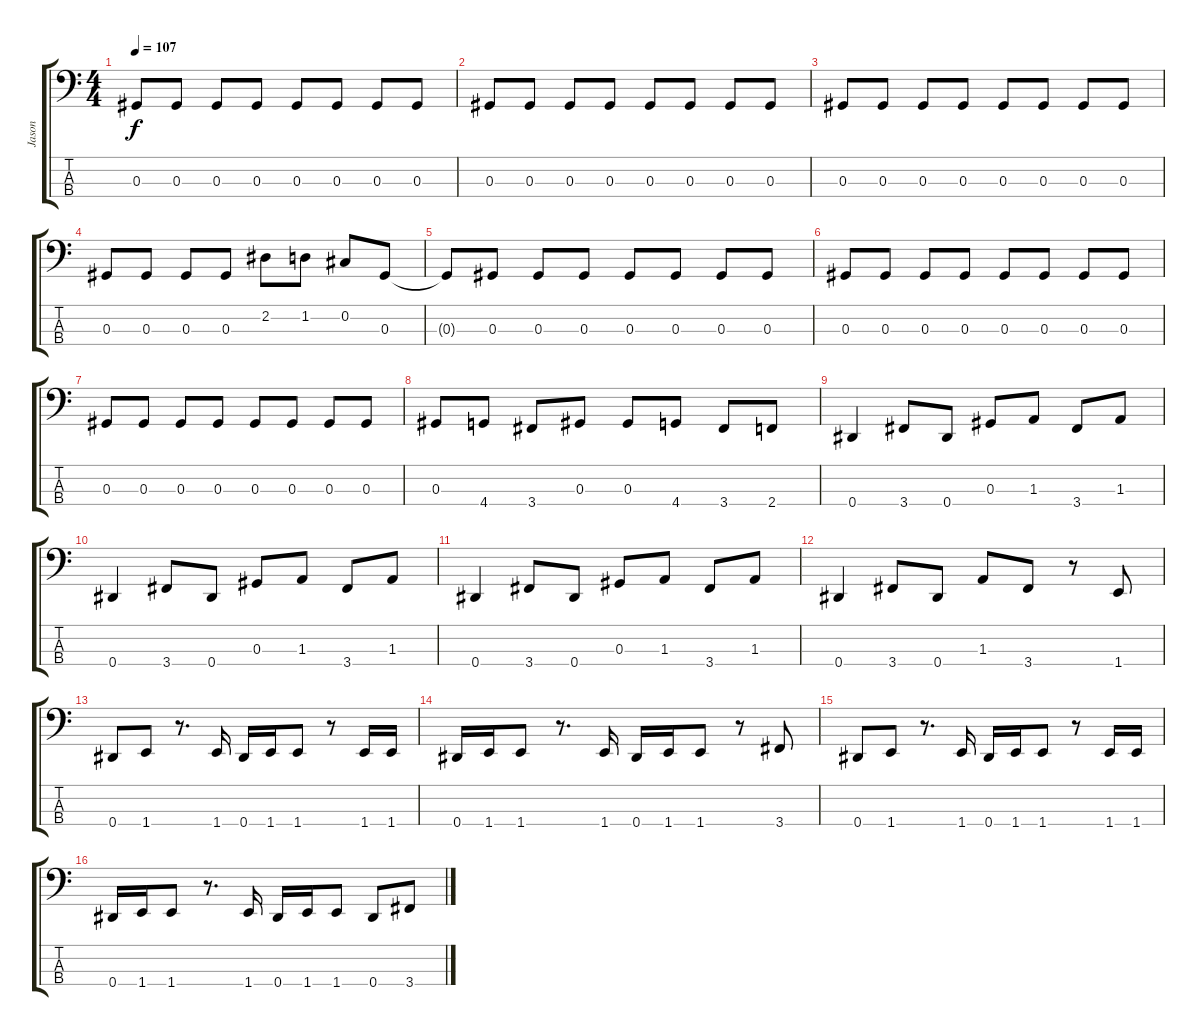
\track ("Jason" "Jason") {instrument electricbassfinger}
\staff {score tabs}
\tuning (Gb2 Db2 Ab1 Eb1) {hide}
\ts (4 4)
\tempo 107
\clef f4
\ks c
0.3{t}.8{dy f} 0.3.8 0.3.8 0.3.8 0.3.8 0.3.8 0.3.8 0.3.8 |
0.3.8 0.3.8 0.3.8 0.3.8 0.3.8 0.3.8 0.3.8 0.3.8 |
0.3.8 0.3.8 0.3.8 0.3.8 0.3.8 0.3.8 0.3.8 0.3.8 |
0.3.8 0.3.8 0.3.8 0.3.8 2.2.8 1.2.8 0.2.8 0.3.8 |
0.3{t}.8 0.3.8 0.3.8 0.3.8 0.3.8 0.3.8 0.3.8 0.3.8 |
0.3.8 0.3.8 0.3.8 0.3.8 0.3.8 0.3.8 0.3.8 0.3.8 |
0.3.8 0.3.8 0.3.8 0.3.8 0.3.8 0.3.8 0.3.8 0.3.8 |
0.3.8 4.4.8 3.4.8 0.3.8 0.3.8 4.4.8 3.4.8 2.4.8 |
0.4.4 3.4.8 0.4.8 0.3.8 1.3.8 3.4.8 1.3.8 |
0.4.4 3.4.8 0.4.8 0.3.8 1.3.8 3.4.8 1.3.8 |
0.4.4 3.4.8 0.4.8 0.3.8 1.3.8 3.4.8 1.3.8 |
0.4.4 3.4.8 0.4.8 1.3.8 3.4.8 r.8 1.4.8 |
0.4.8 1.4.8 r.8{d} 1.4.16 0.4.16 1.4.16 1.4.8 r.8 1.4.16 1.4.16 |
0.4.16 1.4.16 1.4.8 r.8{d} 1.4.16 0.4.16 1.4.16 1.4.8 r.8 3.4.8 |
0.4.8 1.4.8 r.8{d} 1.4.16 0.4.16 1.4.16 1.4.8 r.8 1.4.16 1.4.16 |
0.4.16 1.4.16 1.4.8 r.8{d} 1.4.16 0.4.16 1.4.16 1.4.8 0.4.8 3.4.8
